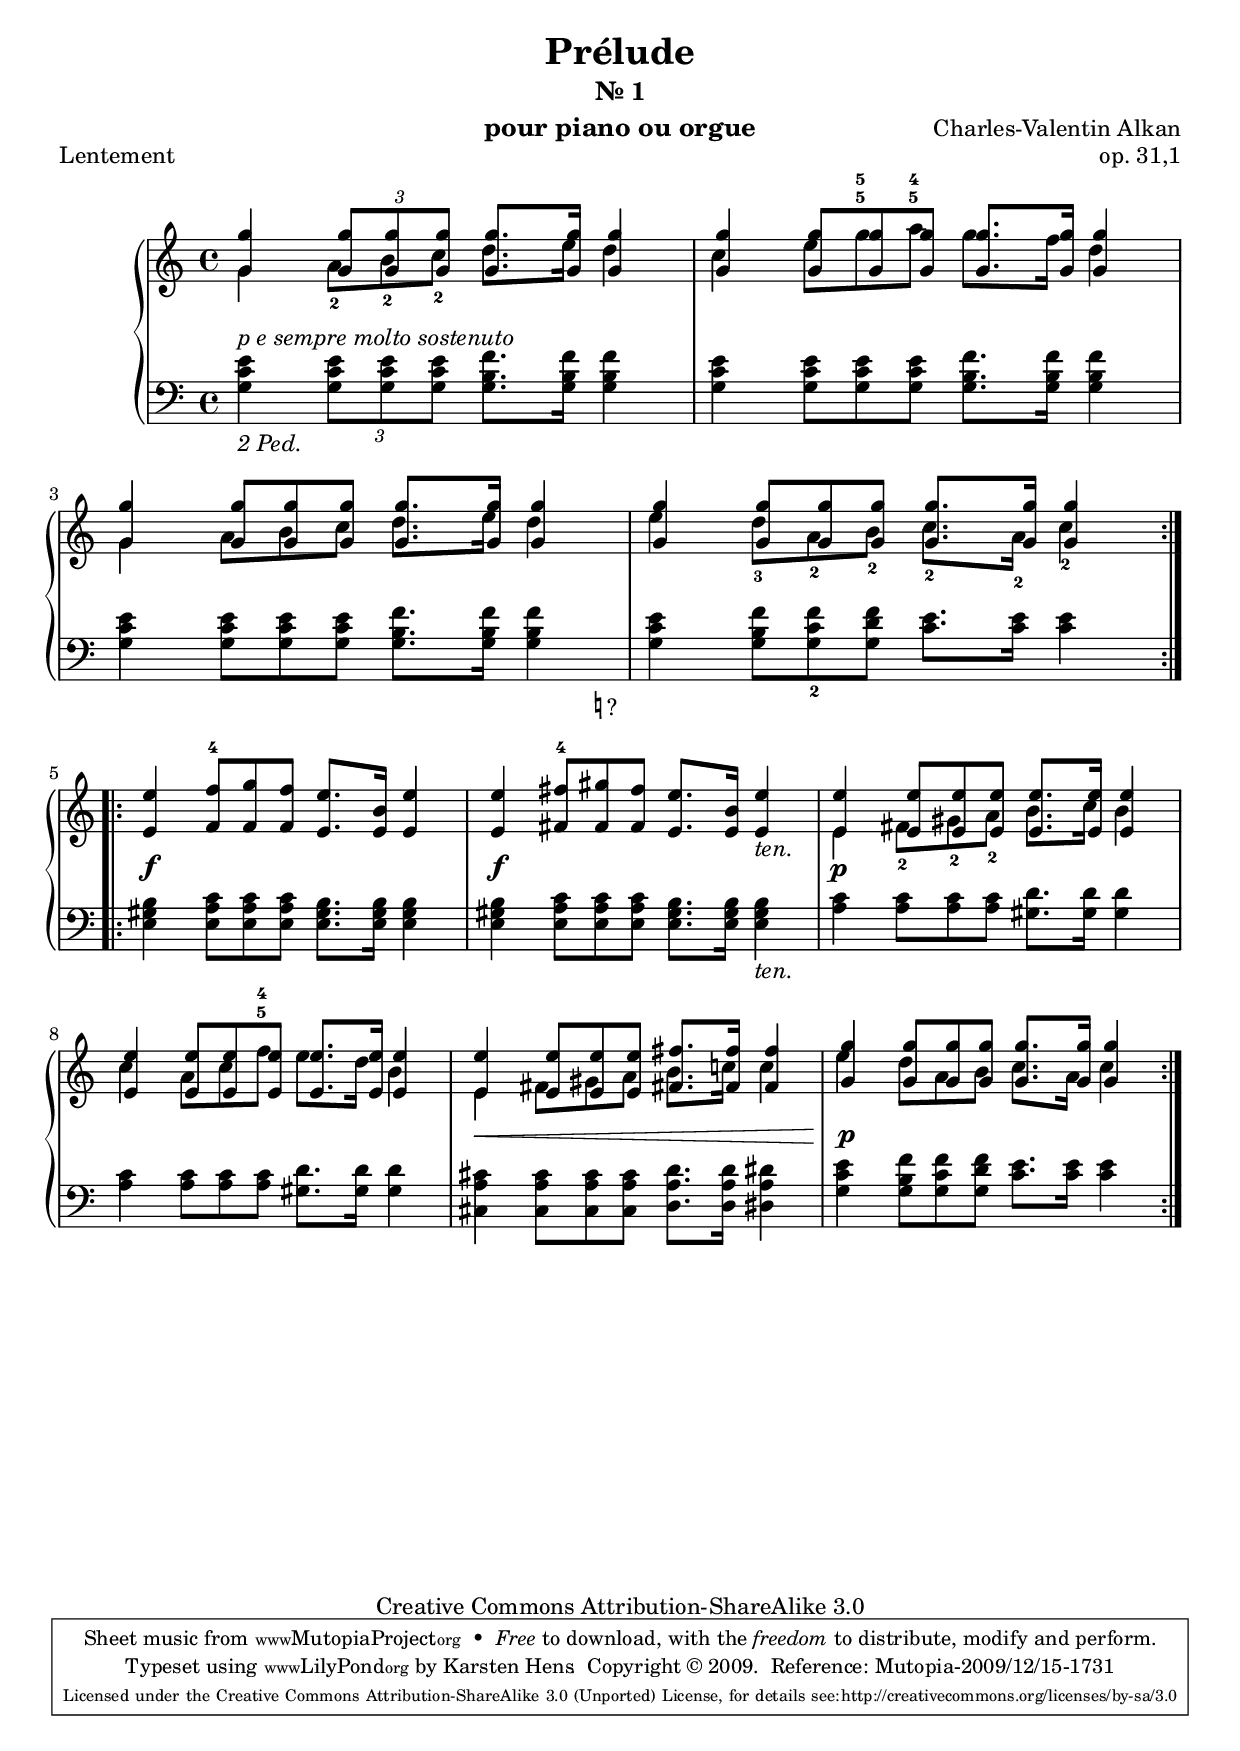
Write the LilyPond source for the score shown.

%----------------%
%
%  Dateiname: alkan-op31-1.ly
%  Titel: Charles-Valentin Alkan: Prélude op.31,1
%  Notensatz: Karsten Hens mit LilyPond
%    http://www.karsten-hens.de 
%  Quelle: Schlesinger, Berlin, 1887 [Nachdruck Brandus, 1847],
%    in Kopien von http://alkan.assos.free.fr 
%  Editorischer Bericht: Franz. Originaltitel wieder eingesetzt,
%    T. 6: Gis fraglich (Olli Mustonen spielt G)
%  Bearbeitungshistorie:
%    12.12.2009: Fingersätze hinzu, tagline weg
%    14.12.2009: Fingersätze bearb.
% 
%----------------%

  \header {
    %LilyPond headers
    composer = "Charles-Valentin Alkan"
    title = "Prélude"
    subtitle = "Nr. 1"
    piece = "Lentement"
    opus  = "op. 31,1"
    date = "1846"
    instrument = "pour piano ou orgue"
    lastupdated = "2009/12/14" 
    
    % Mutopia headers:
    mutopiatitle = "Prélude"
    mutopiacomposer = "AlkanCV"
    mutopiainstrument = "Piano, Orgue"
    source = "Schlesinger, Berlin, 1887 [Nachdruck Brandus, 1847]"
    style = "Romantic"
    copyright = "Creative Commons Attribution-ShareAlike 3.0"
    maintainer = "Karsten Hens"
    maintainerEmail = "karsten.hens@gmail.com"
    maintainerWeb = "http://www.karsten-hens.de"
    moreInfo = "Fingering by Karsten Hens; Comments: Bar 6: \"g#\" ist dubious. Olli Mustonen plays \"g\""

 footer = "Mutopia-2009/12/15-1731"
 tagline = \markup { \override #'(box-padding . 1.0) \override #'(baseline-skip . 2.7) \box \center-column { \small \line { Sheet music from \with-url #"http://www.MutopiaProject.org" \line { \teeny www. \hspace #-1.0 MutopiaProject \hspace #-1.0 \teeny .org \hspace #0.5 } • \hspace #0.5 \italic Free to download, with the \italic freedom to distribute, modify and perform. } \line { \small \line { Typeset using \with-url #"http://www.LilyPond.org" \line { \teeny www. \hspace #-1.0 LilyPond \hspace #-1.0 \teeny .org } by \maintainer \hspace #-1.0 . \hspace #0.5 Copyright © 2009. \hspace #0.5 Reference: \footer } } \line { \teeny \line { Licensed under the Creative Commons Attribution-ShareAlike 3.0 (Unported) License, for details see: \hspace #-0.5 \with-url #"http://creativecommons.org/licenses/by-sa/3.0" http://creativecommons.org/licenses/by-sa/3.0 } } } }
   }  


\version "2.12.2"

% Makros
manualBeam =
#(define-music-function (parser location beg end)
  (number? number?)
  #{
  \once \override Beam #'positions = #(cons $beg $end)
  #})

manualTextPadding =
#(define-music-function (parser location pad)
  (number?)
  #{
  \once \override TextScript #'padding = #$pad
  #})

manualDynamicPadding =
#(define-music-function (parser location pad)
  (number?)
  #{
  \once \override DynamicLineSpanner #'padding = #$pad
  #})

    

music = {
  \parallelMusic #'(voiceA voiceB voiceC) {
%Takt 1  
    \relative c'' { 
      <g g'>4 \times 2/3 {<g g'>8 <g g'><g g'>} <g[ g'>8. <g] g'>16 <g g'>4 
    } |
    \override TupletNumber #'transparent = ##t
    \relative c'' { 
      g4 \times 2/3 { a8-2 b-2 c-2} d8. [ e16] d4
    } |
    \relative c' { 
    \manualTextPadding #1.0 <g c e>4^\markup{\italic{p e sempre molto sostenuto}}_\markup{\italic{2 Ped.}} \times 2/3 {<g c e>8 <g c e>8 <g c e>8} <g b f'>8. <g b f'>16 <g b f'>4
    } |

%Takt 2
    \override TupletNumber #'transparent = ##t
    \set fingeringOrientations = #'(up)
    \relative c'' {
      <g g'>4 \times 2/3 { <g g'>8 <g g'><g g'>} <g[ g'>8. <g] g'>16 <g g'>4
    } |
    \override TupletNumber #'transparent = ##t
    \relative c'' {
      c4 \times 2/3 { \manualBeam #-2.9 #-2.4 e8 g^\markup{\column{\raise #-1.2 \finger 5 \finger 5}} a^\markup{\column{\raise #-1.2 \finger 4 \finger 5}}} \manualBeam #-2.4 #-2.6 g8.[ f16] d4
    } |
    \override TupletNumber #'transparent = ##t
    \relative c' {
      <g c e>4 \times 2/3 { <g c e>8 <g c e> <g c e>} <g b f'>8. <g b f'>16 <g b f'>4
    } |

%Takt 3
    \relative c'' { 
      <g g'>4 \times 2/3 {<g g'>8 <g g'><g g'>} <g[ g'>8. <g] g'>16 <g g'>4 
    } |
    \relative c'' { 
      g4 \times 2/3 { a8 b c} d8.[ e16] d4
    } |
    \relative c' { 
      <g c e>4 \times 2/3 {<g c e>8 <g c e>8 <g c e>8} <g b f'>8. <g b f'>16 <g b f'>4
    } |

%Takt 4
    \relative c'' {
      <g g'>4 \times 2/3 { <g g'>8 <g g'><g g'>} <g[ g'>8. <g] g'>16 <g g'>4
    } |
    \relative c'' {
      e4 \times 2/3 { \manualBeam #-2.9 #-2.2 d8-3 a-2 b-2} c8.-2[ a16-2] c4-2
    } |
    \set fingeringOrientations = #'(down)
    \relative c' {
      <g c e>4 \times 2/3 { <g b f'>8 <g  c-2 f> <g d' f>} <c e>8. <c e>16 <c e>4
    } \bar ":|:" |

%Takt 5 
    \set fingeringOrientations = #'(up left)
    \relative c' { 
      \manualDynamicPadding #'1.7 <e e'>4\f \times 2/3 {<f f'-4>8 <f g'><f f'>} <e[ e'>8. <e] b'>16 <e e'>4 
    } |
    s1
    |
    \relative c { 
      <e gis b>4 \times 2/3 {<e a c>8 <e a c>8 <e a c>8} <e gis b>8. <e gis b>16 <e gis b>4
    } |

%Takt 6
    \set fingeringOrientations = #'(up left)
    \relative c' { 
    \manualDynamicPadding #'1.7 <e e'>4\f \times 2/3 {<fis fis'-4>8 <fis gis'>^\markup{\raise #-3.5 \small{\natural} \raise #-4.5 "?"} <fis fis'>} <e[ e'>8. <e] b'>16 <e e'>4_\markup{\italic{ten.}} 
    } |
    s1
    |
    \relative c { 
      <e gis b>4 \times 2/3 {<e a c>8 <e a c>8 <e a c>8} <e gis b>8. <e gis b>16 <e gis b>4_\markup{\italic{ten.}}
    } |

%Takt 7
    \relative c' { 
      \manualDynamicPadding #'2.4 <e e'>4\p \times 2/3 {<e e'>8 <e e'> <e e'>} <e[ e'>8. <e] e'>16 <e e'>4 
    } |
    \relative c' { 
      e4 \times 2/3 { fis8-2 gis-2 a-2} b8.[ c16] b4
    } |
    \relative c' { 
      <a c >4 \times 2/3 {<a c>8 <a c>8 <a c>8} <gis d'>8. <gis d'>16 <gis d'>4
    } |

%Takt 8
    \relative c' { 
      <e e'>4 \times 2/3 {<e e'>8 <e e'> <e e'>} <e[ e'>8. <e] e'>16 <e e'>4 
    } |
    \relative c'' { 
      c4 \times 2/3 { \manualBeam #-3.3 #-3.1 a8 c f^\markup{\column{\raise #-1.2 \finger 4 \finger 5}}} \manualBeam #-3.1 #-3.3 e8.[ d16] b4
    } |
    \relative c' { 
      <a c >4 \times 2/3 {<a c>8 <a c>8 <a c>8} <gis d'>8. <gis d'>16 <gis d'>4
    } |

%Takt 9
    \relative c' { 
      \manualDynamicPadding #'1.7 <e e'>4\< \times 2/3 {<e e'>8 <e e'> <e e'>} <fis![ fis'>8. <fis] fis'>16 <fis fis'>4 
    } |
    \relative c' { 
      e4 \times 2/3 { fis8 gis a} b8.[ c!16] c4
    } |
    \relative c { 
      <cis a' cis>4 \times 2/3 {<cis a' cis>8 <cis a' cis>8 <cis a' cis>8} <d a' d>8. <d a' d>16 <dis a' dis>4
    } |

%Takt 10
    \relative c'' {
      <g g'>4\!\p \times 2/3 { <g g'>8 <g g'><g g'>} <g[ g'>8. <g] g'>16 <g g'>4
    } |
    \relative c'' {
      e4 \times 2/3 { \manualBeam #-3.0 #-2.8 d8 a b} c8.[ a16] c4
    } |
    \relative c' {
      <g c e>4 \times 2/3 { <g b f'>8 <g c f> <g d' f>} <c e>8. <c e>16 <c e>4
    } \bar ":|" |


%music
  } 
}

%Druck und Layout




\score {
  \context PianoStaff <<
%  \set PianoStaff.instrumentName = "Piano"
    \music
    \new Staff {
      \clef treble
      \key c \major
      \time 4/4
      <<
	\voiceA \\
	\voiceB
      >>
    }
    \new Staff {
      \clef bass
      \voiceC
    }
  >>

  \layout {}
  \midi{
    \context {
      \type "Performer_group"
      \name Dynamics
      \consists "Piano_pedal_performer"
    }
  }
}

\paper {
%  printallheaders = ##t
%  between-system-padding = #12
%  between-system-space = #10
%  ragged-last-bottom = ##f
%  ragged-bottom = ##f
  system-count = #4
}

